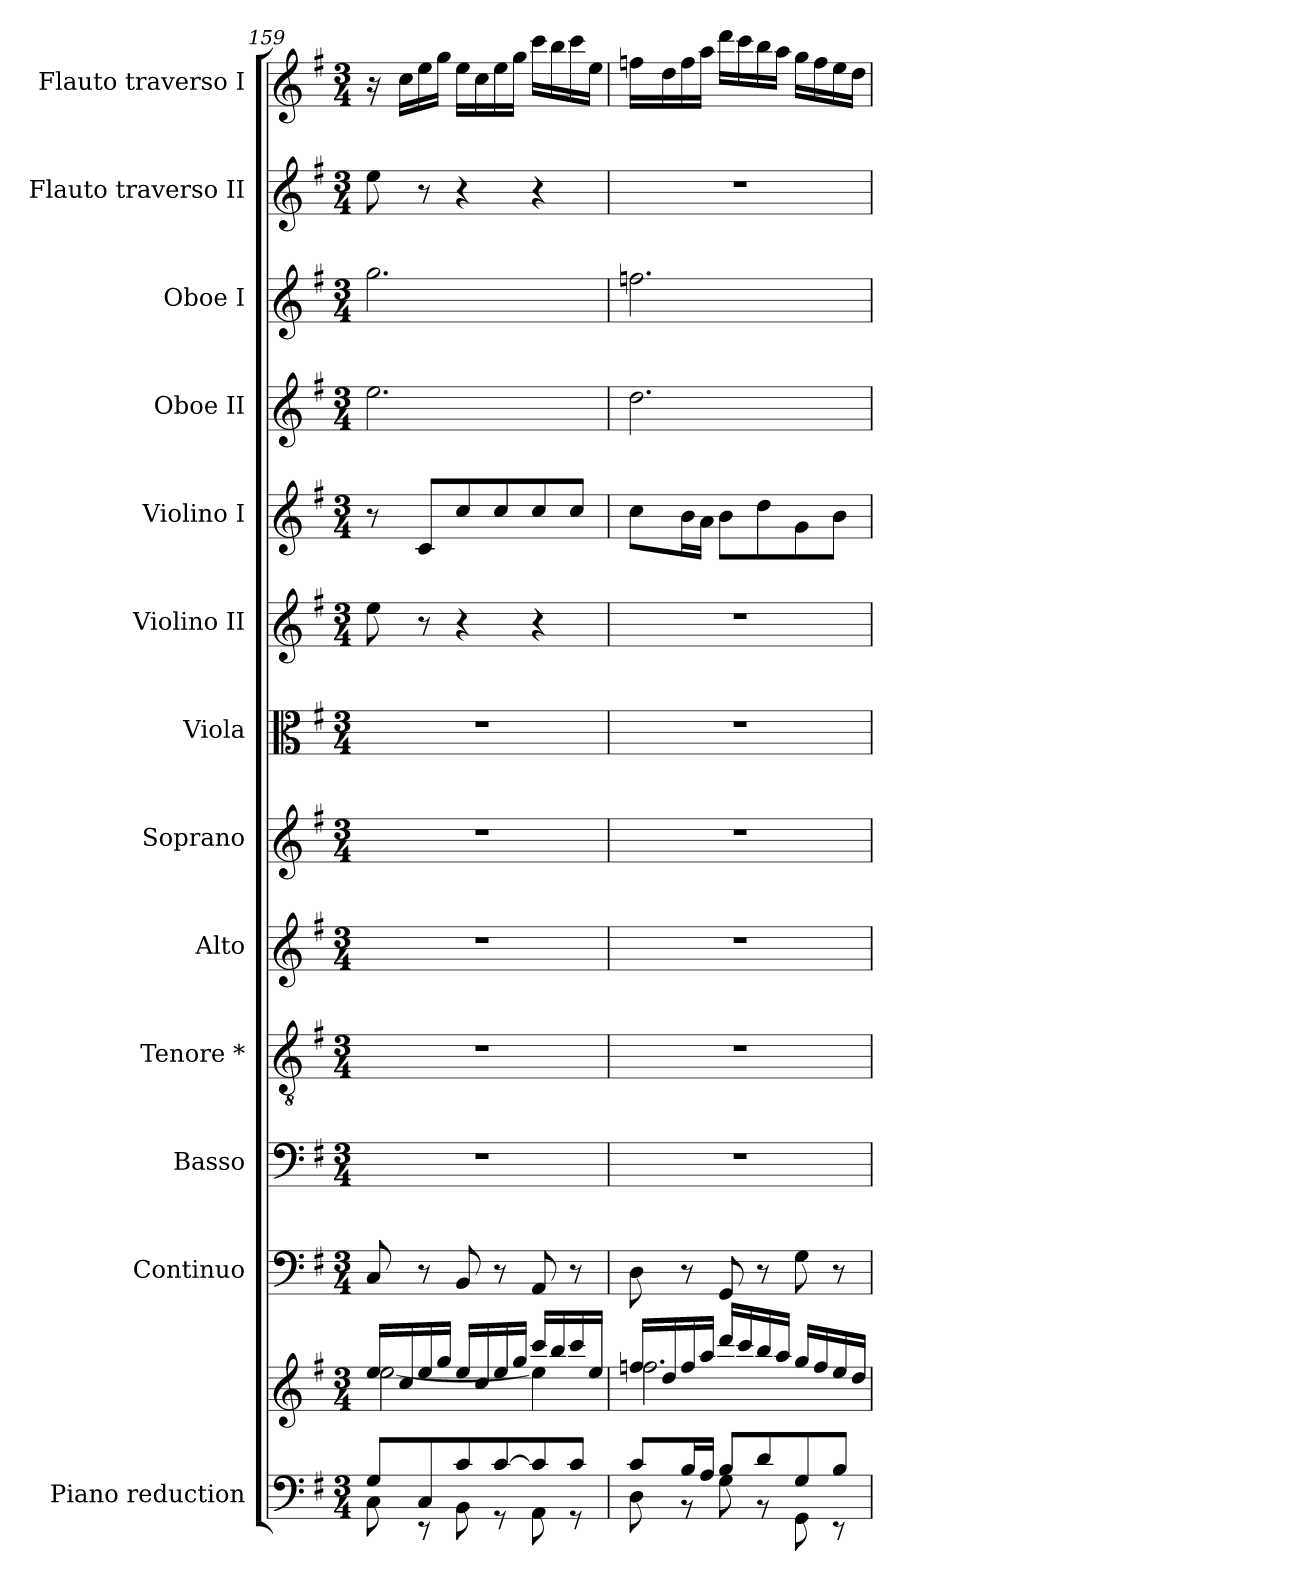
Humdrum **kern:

**kern	**kern	**kern	**kern	**kern	**kern	**kern	**kern	**kern	**kern	**kern	**kern	**kern	**kern
*part13	*part13	*part12	*part11	*part10	*part9	*part8	*part7	*part6	*part5	*part4	*part3	*part2	*part1
*staff14	*staff13	*staff12	*staff11	*staff10	*staff9	*staff8	*staff7	*staff6	*staff5	*staff4	*staff3	*staff2	*staff1
*I"Piano reduction	*	*I"Continuo	*I"Basso	*I"Tenore *	*I"Alto	*I"Soprano	*I"Viola	*I"Violino II	*I"Violino I	*I"Oboe II	*I"Oboe I	*I"Flauto traverso II	*I"Flauto traverso I
*I'Pno	*	*	*	*	*	*	*I'Vla	*I'Vln	*I'Vln	*I'Ob	*I'Ob	*	*
!!LO:PB:g=z
*clefF4	*clefG2	*clefF4	*clefF4	*clefGv2	*clefG2	*clefG2	*clefC3	*clefG2	*clefG2	*clefG2	*clefG2	*clefG2	*clefG2
*k[f#]	*k[f#]	*k[f#]	*k[f#]	*k[f#]	*k[f#]	*k[f#]	*k[f#]	*k[f#]	*k[f#]	*k[f#]	*k[f#]	*k[f#]	*k[f#]
*M3/4	*M3/4	*M3/4	*M3/4	*M3/4	*M3/4	*M3/4	*M3/4	*M3/4	*M3/4	*M3/4	*M3/4	*M3/4	*M3/4
=159	=159	=159	=159	=159	=159	=159	=159	=159	=159	=159	=159	=159	=159
*^	*^	*	*	*	*	*	*	*	*	*	*	*	*
8G/L	8C\	16ee/LL	[2ee\	8C/	2.r	2.r	2.r	2.r	2.r	8ee\	8r	2.ee\	2.gg\	8ee\	16r
.	.	16cc/	.	.	.	.	.	.	.	.	.	.	.	.	16cc\LL
8C/	8r	16ee/	.	8r	.	.	.	.	.	8r	8c/L	.	.	8r	16ee\
.	.	16gg/JJ	.	.	.	.	.	.	.	.	.	.	.	.	16gg\JJ
8c/	8BB\	16ee/LL	.	8BB/	.	.	.	.	.	4r	8cc/	.	.	4r	16ee\LL
.	.	16cc/	.	.	.	.	.	.	.	.	.	.	.	.	16cc\
[8c/	8r	16ee/	.	8r	.	.	.	.	.	.	8cc/	.	.	.	16ee\
.	.	16gg/JJ	.	.	.	.	.	.	.	.	.	.	.	.	16gg\JJ
8c/]	8AA\	16ccc/LL	4ee\]	8AA/	.	.	.	.	.	4r	8cc/	.	.	4r	16ccc\LL
.	.	16bb/	.	.	.	.	.	.	.	.	.	.	.	.	16bb\
8c/J	8r	16ccc/	.	8r	.	.	.	.	.	.	8cc/J	.	.	.	16ccc\
.	.	16ee/JJ	.	.	.	.	.	.	.	.	.	.	.	.	16ee\JJ
=160	=160	=160	=160	=160	=160	=160	=160	=160	=160	=160	=160	=160	=160	=160	=160
8c/L	8D\	16ffn/LL	2.ff\	8D\	2.r	2.r	2.r	2.r	2.r	2.r	8cc\L	2.dd\	2.ffn\	2.r	16ffn\LL
.	.	16dd/	.	.	.	.	.	.	.	.	.	.	.	.	16dd\
16B/L	8r	16ff/	.	8r	.	.	.	.	.	.	16b\L	.	.	.	16ff\
16A/JJ	.	16aa/JJ	.	.	.	.	.	.	.	.	16a\JJ	.	.	.	16aa\JJ
8B/L	8G\	16ddd/LL	.	8GG/	.	.	.	.	.	.	8b\L	.	.	.	16ddd\LL
.	.	16ccc/	.	.	.	.	.	.	.	.	.	.	.	.	16ccc\
8d/	8r	16bb/	.	8r	.	.	.	.	.	.	8dd\	.	.	.	16bb\
.	.	16aa/JJ	.	.	.	.	.	.	.	.	.	.	.	.	16aa\JJ
8G/	8GG\	16gg/LL	.	8G\	.	.	.	.	.	.	8g\	.	.	.	16gg\LL
.	.	16ff/	.	.	.	.	.	.	.	.	.	.	.	.	16ff\
8B/J	8r	16ee/	.	8r	.	.	.	.	.	.	8b\J	.	.	.	16ee\
.	.	16dd/JJ	.	.	.	.	.	.	.	.	.	.	.	.	16dd\JJ
*v	*v	*	*	*	*	*	*	*	*	*	*	*	*	*	*
*	*v	*v	*	*	*	*	*	*	*	*	*	*	*	*
=	=	=	=	=	=	=	=	=	=	=	=	=	=
*-	*-	*-	*-	*-	*-	*-	*-	*-	*-	*-	*-	*-	*-
